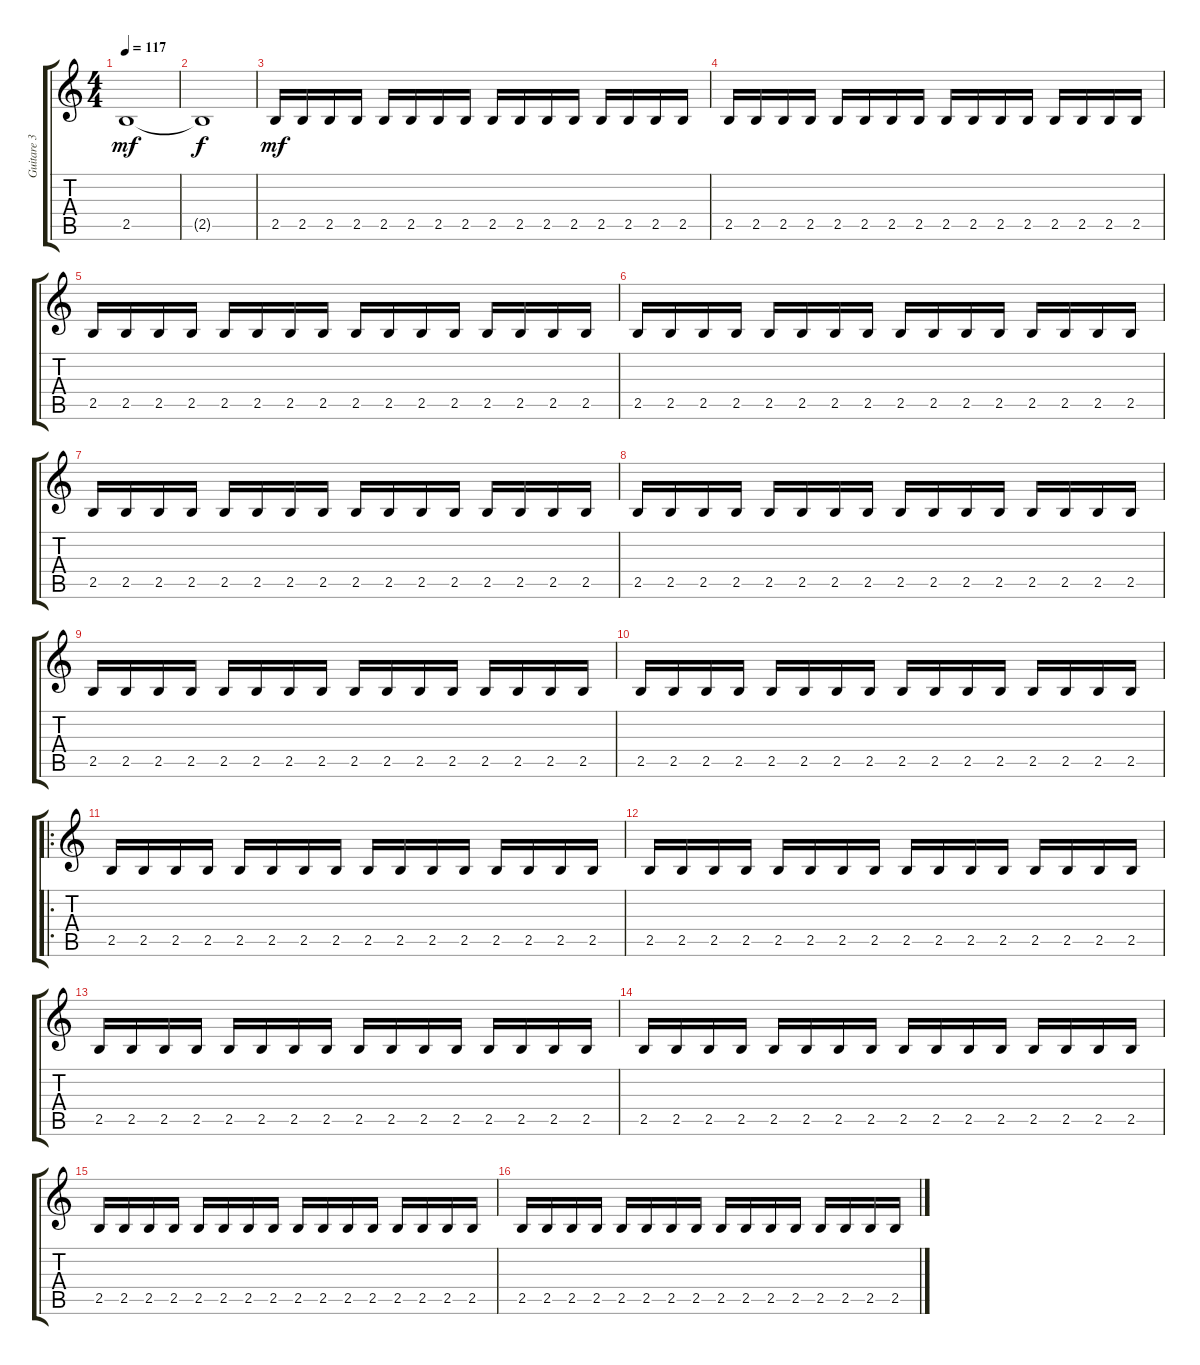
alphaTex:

\track ("Guitare 3" "Guitare 3") {instrument acousticguitarsteel}
\staff {score tabs}
\tuning (E4 B3 G3 D3 A2 E2) {hide}
\ts (4 4)
\tempo 117
\clef g2
\ks c
2.5.1{dy mf} |
2.5{t}.1{dy f} |
2.5.16{dy mf} 2.5.16 2.5.16 2.5.16 2.5.16 2.5.16 2.5.16 2.5.16 2.5.16 2.5.16 2.5.16 2.5.16 2.5.16 2.5.16 2.5.16 2.5.16 |
2.5.16 2.5.16 2.5.16 2.5.16 2.5.16 2.5.16 2.5.16 2.5.16 2.5.16 2.5.16 2.5.16 2.5.16 2.5.16 2.5.16 2.5.16 2.5.16 |
2.5.16 2.5.16 2.5.16 2.5.16 2.5.16 2.5.16 2.5.16 2.5.16 2.5.16 2.5.16 2.5.16 2.5.16 2.5.16 2.5.16 2.5.16 2.5.16 |
2.5.16 2.5.16 2.5.16 2.5.16 2.5.16 2.5.16 2.5.16 2.5.16 2.5.16 2.5.16 2.5.16 2.5.16 2.5.16 2.5.16 2.5.16 2.5.16 |
2.5.16 2.5.16 2.5.16 2.5.16 2.5.16 2.5.16 2.5.16 2.5.16 2.5.16 2.5.16 2.5.16 2.5.16 2.5.16 2.5.16 2.5.16 2.5.16 |
2.5.16 2.5.16 2.5.16 2.5.16 2.5.16 2.5.16 2.5.16 2.5.16 2.5.16 2.5.16 2.5.16 2.5.16 2.5.16 2.5.16 2.5.16 2.5.16 |
2.5.16 2.5.16 2.5.16 2.5.16 2.5.16 2.5.16 2.5.16 2.5.16 2.5.16 2.5.16 2.5.16 2.5.16 2.5.16 2.5.16 2.5.16 2.5.16 |
2.5.16 2.5.16 2.5.16 2.5.16 2.5.16 2.5.16 2.5.16 2.5.16 2.5.16 2.5.16 2.5.16 2.5.16 2.5.16 2.5.16 2.5.16 2.5.16 |
\ro
2.5.16 2.5.16 2.5.16 2.5.16 2.5.16 2.5.16 2.5.16 2.5.16 2.5.16 2.5.16 2.5.16 2.5.16 2.5.16 2.5.16 2.5.16 2.5.16 |
2.5.16 2.5.16 2.5.16 2.5.16 2.5.16 2.5.16 2.5.16 2.5.16 2.5.16 2.5.16 2.5.16 2.5.16 2.5.16 2.5.16 2.5.16 2.5.16 |
2.5.16 2.5.16 2.5.16 2.5.16 2.5.16 2.5.16 2.5.16 2.5.16 2.5.16 2.5.16 2.5.16 2.5.16 2.5.16 2.5.16 2.5.16 2.5.16 |
2.5.16 2.5.16 2.5.16 2.5.16 2.5.16 2.5.16 2.5.16 2.5.16 2.5.16 2.5.16 2.5.16 2.5.16 2.5.16 2.5.16 2.5.16 2.5.16 |
2.5.16 2.5.16 2.5.16 2.5.16 2.5.16 2.5.16 2.5.16 2.5.16 2.5.16 2.5.16 2.5.16 2.5.16 2.5.16 2.5.16 2.5.16 2.5.16 |
2.5.16 2.5.16 2.5.16 2.5.16 2.5.16 2.5.16 2.5.16 2.5.16 2.5.16 2.5.16 2.5.16 2.5.16 2.5.16 2.5.16 2.5.16 2.5.16
